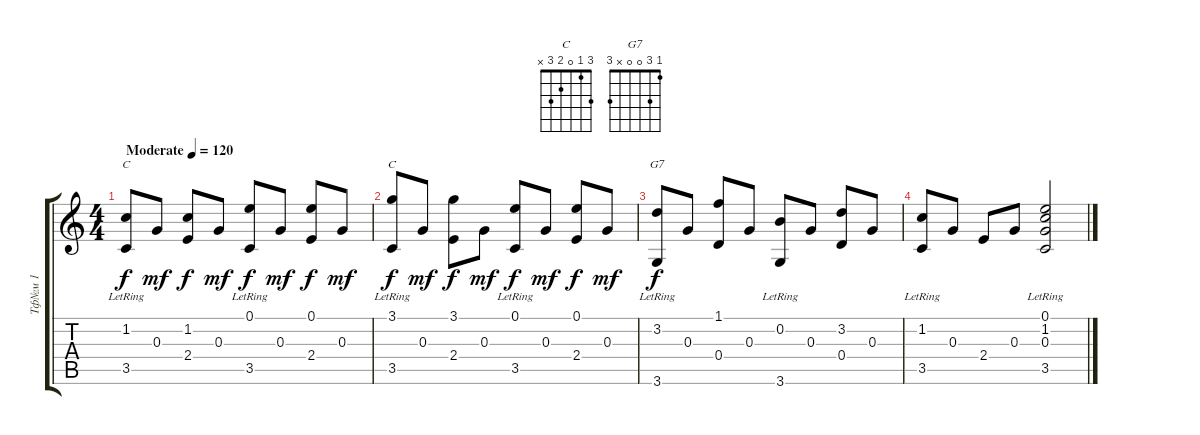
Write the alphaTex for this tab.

\track ("Тф№м 1" "Тф№м 1") {instrument acousticguitarsteel}
\staff {score tabs}
\tuning (E4 B3 G3 D3 A2 E2) {hide}
\chord ("C" 0 1 0 2 3 x)
\chord ("C" 3 1 0 2 3 x)
\chord ("G7" 1 3 0 0 x 3)
\ts (4 4)
\tempo (120 "Moderate")
\clef g2
\ks c
(1.2 3.5{lr}).8{ch "C" dy f instrument acousticguitarsteel} 0.3.8{dy mf} (1.2 2.4).8{dy f} 0.3.8{dy mf} (0.1 3.5{lr}).8{dy f} 0.3.8{dy mf} (0.1 2.4).8{dy f} 0.3.8{dy mf} |
(3.1 3.5{lr}).8{ch "C" dy f} 0.3.8{dy mf} (3.1 2.4).8{dy f} 0.3.8{dy mf} (0.1 3.5{lr}).8{dy f} 0.3.8{dy mf} (0.1 2.4).8{dy f} 0.3.8{dy mf} |
(3.2{lr} 3.6{lr}).8{ch "G7" dy f} 0.3.8 (1.1 0.4).8 0.3.8 (0.2{lr} 3.6{lr}).8 0.3.8 (3.2 0.4).8 0.3.8 |
(1.2{lr} 3.5{lr}).8 0.3.8 2.4.8 0.3.8 (0.1{lr} 1.2{lr} 0.3{lr} 3.5{lr}).2
